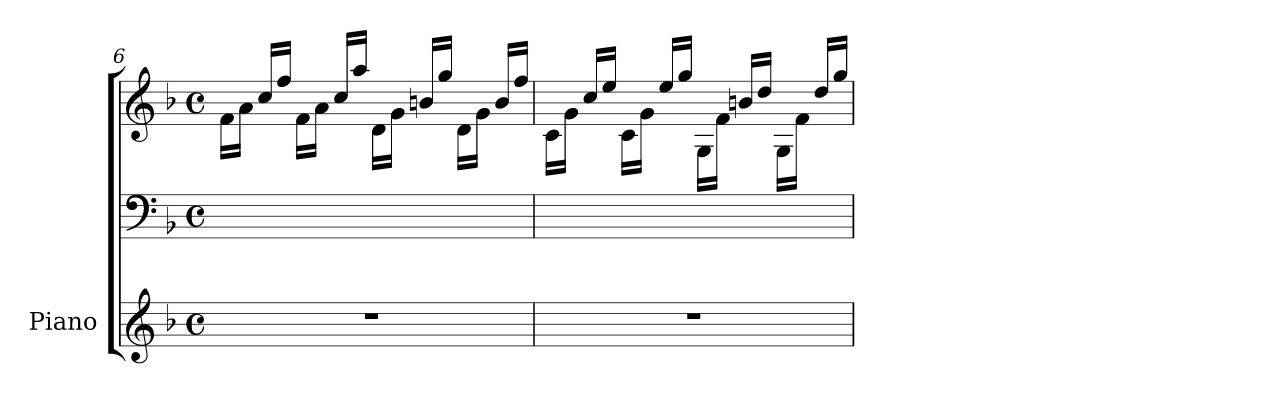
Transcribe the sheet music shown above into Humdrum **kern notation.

**kern	**kern	**kern
*part1	*part1	*part1
*staff3	*staff2	*staff1
*I"Piano	*	*
*I'Pno	*	*
*clefG2	*clefF4	*clefG2
*k[b-]	*k[b-]	*k[b-]
*M4/4	*M4/4	*M4/4
*met(c)	*met(c)	*met(c)
=6	=6	=6
*	*	*^
1r	8ryy	8ryy	16f\LL
.	.	.	16a\JJ
.	8ryy	16cc/LL	8ryy
.	.	16ff/JJ	.
.	8ryy	8ryy	16f\LL
.	.	.	16a\JJ
.	8ryy	16cc/LL	8ryy
.	.	16aa/JJ	.
.	8ryy	8ryy	16d\LL
.	.	.	16g\JJ
.	8ryy	16bn/LL	8ryy
.	.	16gg/JJ	.
.	8ryy	8ryy	16d\LL
.	.	.	16g\JJ
.	8ryy	16b/LL	8ryy
.	.	16ff/JJ	.
=7	=7	=7	=7
1r	8ryy	8ryy	16c\LL
.	.	.	16g\JJ
.	8ryy	16cc/LL	8ryy
.	.	16ee/JJ	.
.	8ryy	8ryy	16c\LL
.	.	.	16g\JJ
.	8ryy	16ee/LL	8ryy
.	.	16gg/JJ	.
.	8ryy	8ryy	16G\LL
.	.	.	16f\JJ
.	8ryy	16bn/LL	8ryy
.	.	16dd/JJ	.
.	8ryy	8ryy	16G\LL
.	.	.	16f\JJ
.	8ryy	16dd/LL	8ryy
.	.	16gg/JJ	.
*	*	*v	*v
=	=	=
*-	*-	*-
